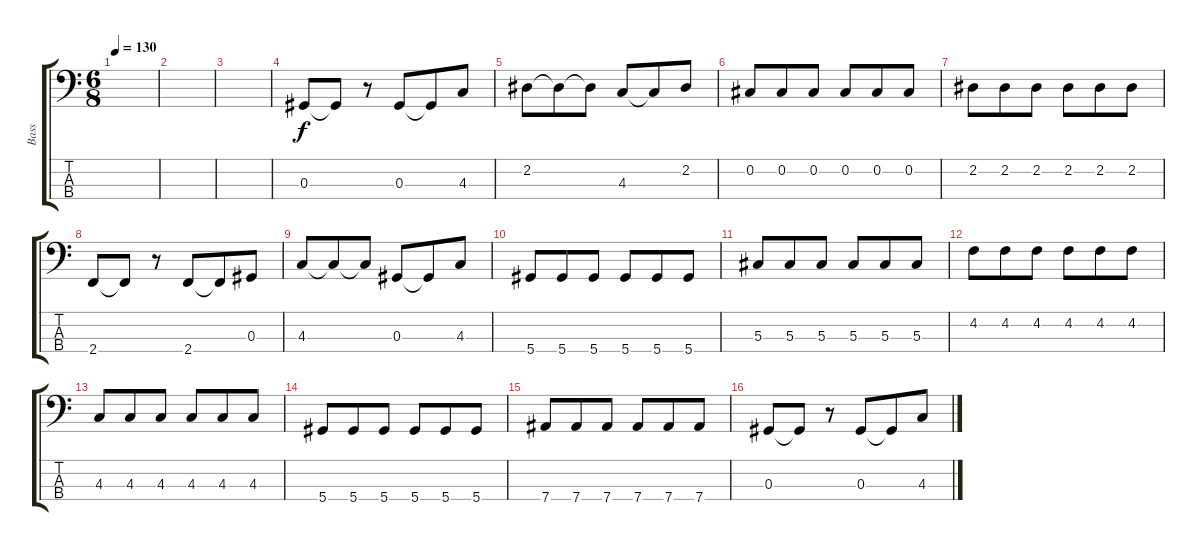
\track ("Bass" "Bass") {instrument electricbassfinger}
\staff {score tabs}
\tuning (Gb2 Db2 Ab1 Eb1) {hide}
\ts (6 8)
\tempo 130
\clef f4
\ks c
|
|
|
0.3.8 0.3{t}.8 r.8 0.3.8 0.3{t}.8 4.3.8 |
2.2.8 2.2{t}.8 2.2{t}.8 4.3.8 4.3{t}.8 2.2.8 |
0.2.8 0.2.8 0.2.8 0.2.8 0.2.8 0.2.8 |
2.2.8 2.2.8 2.2.8 2.2.8 2.2.8 2.2.8 |
2.4.8 2.4{t}.8 r.8 2.4.8 2.4{t}.8 0.3.8 |
4.3.8 4.3{t}.8 4.3{t}.8 0.3.8 0.3{t}.8 4.3.8 |
5.4.8 5.4.8 5.4.8 5.4.8 5.4.8 5.4.8 |
5.3.8 5.3.8 5.3.8 5.3.8 5.3.8 5.3.8 |
4.2.8 4.2.8 4.2.8 4.2.8 4.2.8 4.2.8 |
4.3.8 4.3.8 4.3.8 4.3.8 4.3.8 4.3.8 |
5.4.8 5.4.8 5.4.8 5.4.8 5.4.8 5.4.8 |
7.4.8 7.4.8 7.4.8 7.4.8 7.4.8 7.4.8 |
0.3.8 0.3{t}.8 r.8 0.3.8 0.3{t}.8 4.3.8
